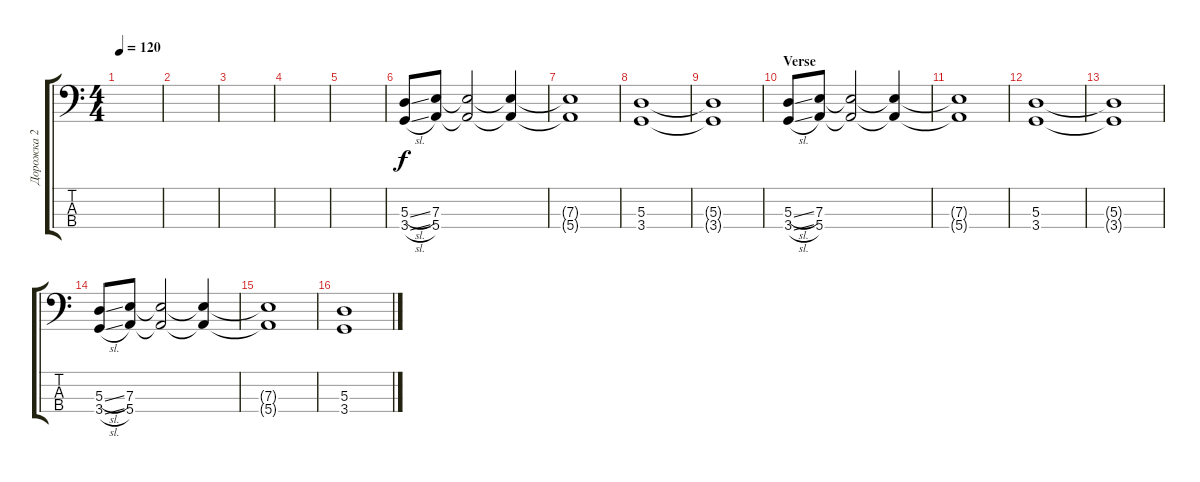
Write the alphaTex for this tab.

\track ("Дорожка 2" "Дорожка 2") {instrument electricbassfinger}
\staff {score tabs}
\tuning (G2 D2 A1 E1) {hide}
\ts (4 4)
\tempo 120
\clef f4
\ks c
|
|
|
|
|
(5.3{sl} 3.4{sl}).8 (7.3 5.4).8 (7.3{t} 5.4{t}).2 (7.3{t} 5.4{t}).4 |
(7.3{t} 5.4{t}).1 |
(5.3 3.4).1 |
(5.3{t} 3.4{t}).1 |
\section ("" "Verse")
(5.3{sl} 3.4{sl}).8 (7.3 5.4).8 (7.3{t} 5.4{t}).2 (7.3{t} 5.4{t}).4 |
(7.3{t} 5.4{t}).1 |
(5.3 3.4).1 |
(5.3{t} 3.4{t}).1 |
(5.3{sl} 3.4{sl}).8 (7.3 5.4).8 (7.3{t} 5.4{t}).2 (7.3{t} 5.4{t}).4 |
(7.3{t} 5.4{t}).1 |
(5.3 3.4).1
